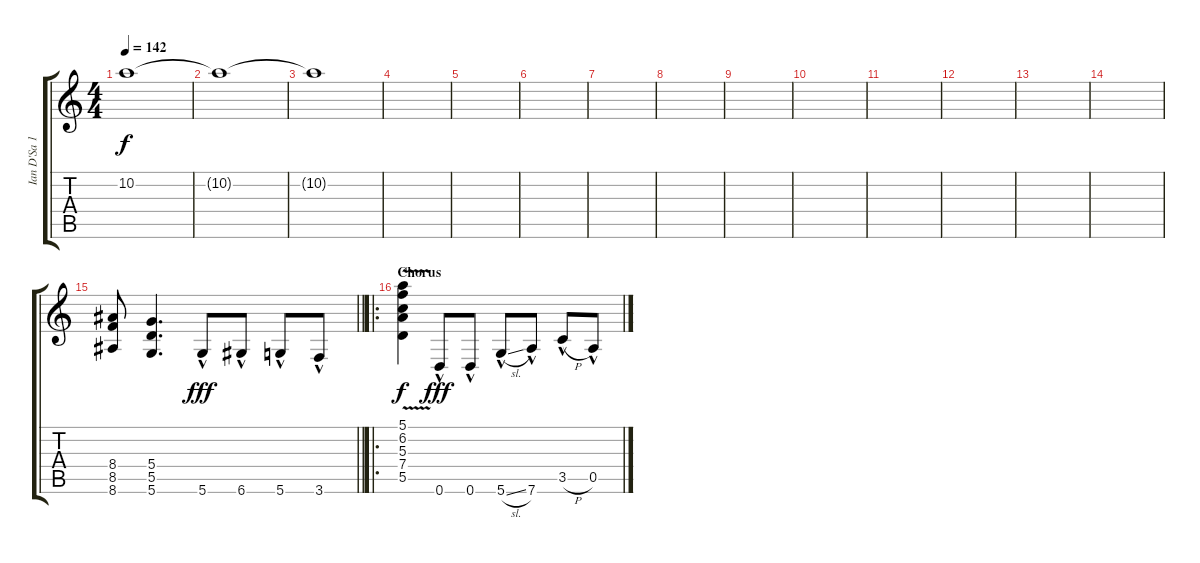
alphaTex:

\track ("Ian D'Sa 1" "Ian D'Sa 1") {instrument distortionguitar}
\staff {score tabs}
\tuning (E4 B3 G3 D3 A2 D2) {hide}
\ts (4 4)
\tempo 142
\clef g2
\ks c
10.2{t}.1{dy f} |
10.2{t}.1 |
10.2{t}.1 |
|
|
|
|
|
|
|
|
|
|
|
\barLineRight lightlight
(8.4 8.5 8.6).8{volume 13} (5.4 5.5 5.6).4{d} 5.6{hac}.8{dy fff} 6.6{hac}.8 5.6{hac}.8 3.6{hac}.8 |
\ro
\section ("" "Chorus")
(5.1{v} 6.2{v} 5.3{v} 7.4{v} 5.5{v}).4{dy f} 0.6{hac}.8{dy fff} 0.6{hac}.8 5.6{sl hac}.8 7.6{hac}.8 3.5{h hac}.8 0.5{hac}.8
